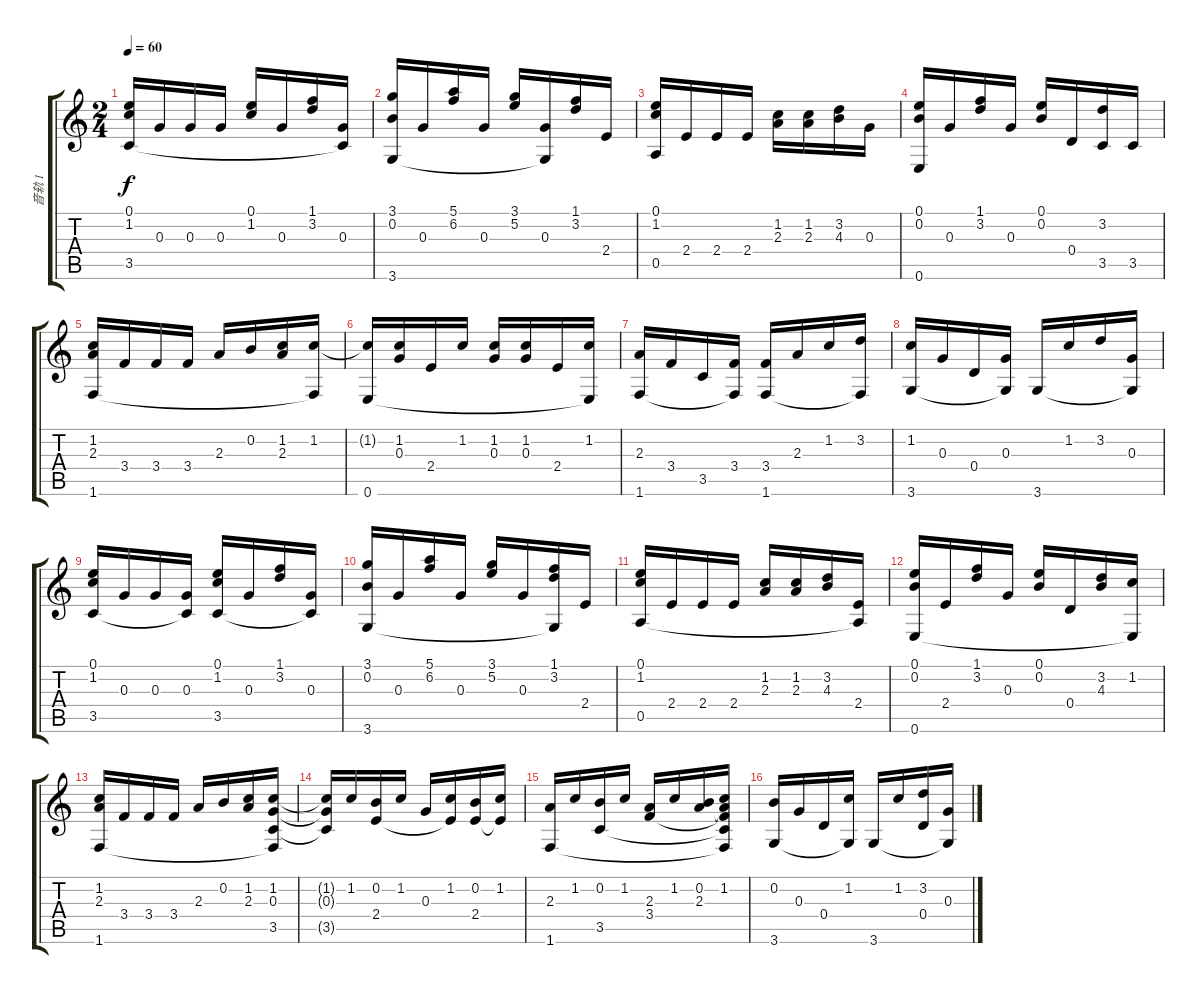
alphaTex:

\track ("音轨 1" "音轨 1") {instrument acousticguitarnylon}
\staff {score tabs}
\tuning (E4 B3 G3 D3 A2 E2) {hide}
\ts (2 4)
\tempo 60
\clef g2
\ks c
(0.1 1.2 3.5).16{dy f} 0.3.16 0.3.16 0.3.16 (0.1 1.2).16 0.3.16 (1.1 3.2).16 (0.3 3.5{t}).16 |
(3.1 0.2 3.6).16 0.3.16 (5.1 6.2).16 0.3.16 (3.1 5.2).16 (0.3 3.6{t}).16 (1.1 3.2).16 2.4.16 |
(0.1 1.2 0.5).16 2.4.16 2.4.16 2.4.16 (1.2 2.3).16 (1.2 2.3).16 (3.2 4.3).16 0.3.16 |
(0.1 0.2 0.6).16 0.3.16 (1.1 3.2).16 0.3.16 (0.1 0.2).16 0.4.16 (3.2 3.5).16 3.5.16 |
(1.2 2.3 1.6).16 3.4.16 3.4.16 3.4.16 2.3.16 0.2.16 (1.2 2.3).16 (1.2 1.6{t}).16 |
(1.2{t} 0.6).16 (1.2 0.3).16 2.4.16 1.2.16 (1.2 0.3).16 (1.2 0.3).16 2.4.16 (1.2 0.6{t}).16 |
(2.3 1.6).16 3.4.16 3.5.16 (3.4 1.6{t}).16 (3.4 1.6).16 2.3.16 1.2.16 (3.2 1.6{t}).16 |
(1.2 3.6).16 0.3.16 0.4.16 (0.3 3.6{t}).16 3.6.16 1.2.16 3.2.16 (0.3 3.6{t}).16 |
(0.1 1.2 3.5).16 0.3.16 0.3.16 (0.3 3.5{t}).16 (0.1 1.2 3.5).16 0.3.16 (1.1 3.2).16 (0.3 3.5{t}).16 |
(3.1 0.2 3.6).16 0.3.16 (5.1 6.2).16 0.3.16 (3.1 5.2).16 0.3.16 (1.1 3.2 3.6{t}).16 2.4.16 |
(0.1 1.2 0.5).16 2.4.16 2.4.16 2.4.16 (1.2 2.3).16 (1.2 2.3).16 (3.2 4.3).16 (2.4 0.5{t}).16 |
(0.1 0.2 0.6).16 2.4.16 (1.1 3.2).16 0.3.16 (0.1 0.2).16 0.4.16 (3.2 4.3).16 (1.2 0.6{t}).16 |
(1.2 2.3 1.6).16 3.4.16 3.4.16 3.4.16 2.3.16 0.2.16 (1.2 2.3).16 (1.2 0.3 3.5 1.6{t}).16 |
(1.2{t} 0.3{t} 3.5{t}).16 1.2.16 (0.2 2.4).16 1.2.16 0.3.16 (1.2 2.4{t}).16 (0.2 2.4).16 (1.2 2.4{t}).16 |
(2.3 1.6).16 1.2.16 (0.2 3.5).16 1.2.16 (2.3 3.4).16 1.2.16 (0.2 2.3).16 (1.2 2.3{t} 3.4{t} 3.5{t} 1.6{t}).16 |
(0.2 3.6).16 0.3.16 0.4.16 (1.2 3.6{t}).16 3.6.16 1.2.16 (3.2 0.4).16 (0.3 3.6{t}).16
